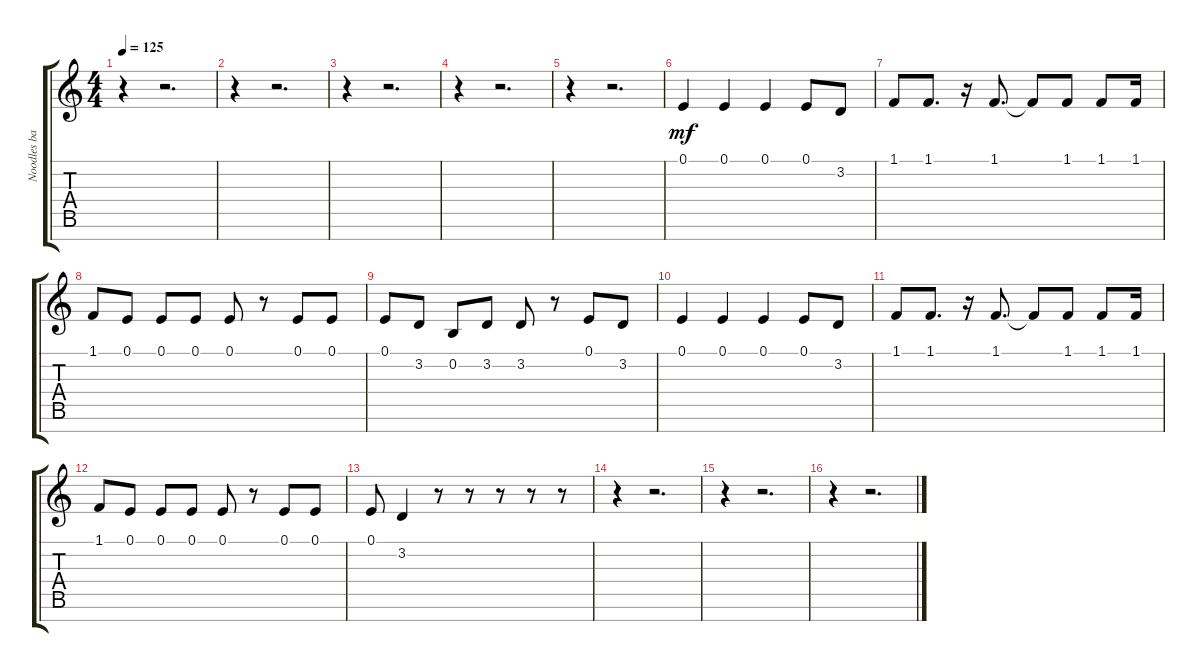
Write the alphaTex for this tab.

\track ("Noodles back Vocal" "Noodles ba") {instrument englishhorn}
\staff {score tabs}
\tuning (E4 B3 G3 D3 A2 E2 B1) {hide}
\ts (4 4)
\tempo 125
\clef g2
\ks c
r.4{dy mf} r.2{d} |
r.4 r.2{d} |
r.4 r.2{d} |
r.4 r.2{d} |
r.4 r.2{d} |
0.1.4 0.1.4 0.1.4 0.1.8 3.2.8 |
1.1.8 1.1.8{d} r.16 1.1.8{d} 1.1{t}.8 1.1.8 1.1.8 1.1.16 |
1.1.8 0.1.8 0.1.8 0.1.8 0.1.8 r.8 0.1.8 0.1.8 |
0.1.8 3.2.8 0.2.8 3.2.8 3.2.8 r.8 0.1.8 3.2.8 |
0.1.4 0.1.4 0.1.4 0.1.8 3.2.8 |
1.1.8 1.1.8{d} r.16 1.1.8{d} 1.1{t}.8 1.1.8 1.1.8 1.1.16 |
1.1.8 0.1.8 0.1.8 0.1.8 0.1.8 r.8 0.1.8 0.1.8 |
0.1.8 3.2.4 r.8 r.8 r.8 r.8 r.8 |
r.4 r.2{d} |
r.4 r.2{d} |
r.4 r.2{d}
